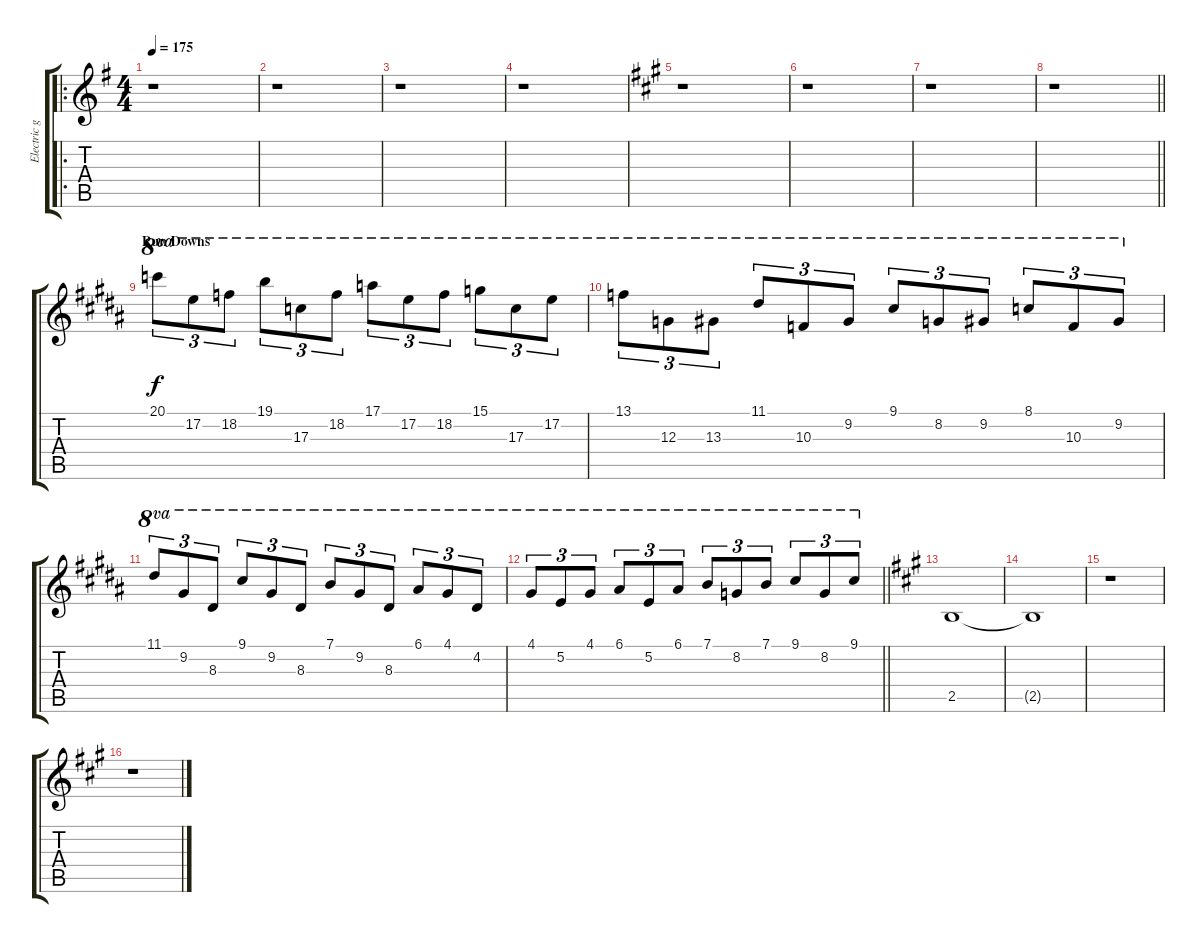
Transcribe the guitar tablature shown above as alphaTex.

\track ("Electric gtr w/ distortion" "Electric g") {instrument distortionguitar}
\staff {score tabs}
\tuning (E4 B3 G3 D3 A2 E2) {hide}
\ro
\ts (4 4)
\tempo 175
\clef g2
\ks g
r.1{dy f} |
r.1 |
r.1 |
r.1 |
\ks a
r.1 |
r.1 |
r.1 |
\barLineRight lightlight
r.1 |
\section ("" "Run Downs")
\ks b
20.1.8{tu (3 2) ot 8va} 17.2.8{tu (3 2) ot 8va} 18.2.8{tu (3 2) ot 8va} 19.1.8{tu (3 2) ot 8va} 17.3.8{tu (3 2) ot 8va} 18.2.8{tu (3 2) ot 8va} 17.1.8{tu (3 2) ot 8va} 17.2.8{tu (3 2) ot 8va} 18.2.8{tu (3 2) ot 8va} 15.1.8{tu (3 2) ot 8va} 17.3.8{tu (3 2) ot 8va} 17.2.8{tu (3 2) ot 8va} |
13.1.8{tu (3 2) ot 8va} 12.3.8{tu (3 2) ot 8va} 13.3.8{tu (3 2) ot 8va} 11.1.8{tu (3 2) ot 8va} 10.3.8{tu (3 2) ot 8va} 9.2.8{tu (3 2) ot 8va} 9.1.8{tu (3 2) ot 8va} 8.2.8{tu (3 2) ot 8va} 9.2.8{tu (3 2) ot 8va} 8.1.8{tu (3 2) ot 8va} 10.3.8{tu (3 2) ot 8va} 9.2.8{tu (3 2) ot 8va} |
\ks g#minor
11.1.8{tu (3 2) ot 8va} 9.2.8{tu (3 2) ot 8va} 8.3.8{tu (3 2) ot 8va} 9.1.8{tu (3 2) ot 8va} 9.2.8{tu (3 2) ot 8va} 8.3.8{tu (3 2) ot 8va} 7.1.8{tu (3 2) ot 8va} 9.2.8{tu (3 2) ot 8va} 8.3.8{tu (3 2) ot 8va} 6.1.8{tu (3 2) ot 8va} 4.1.8{tu (3 2) ot 8va} 4.2.8{tu (3 2) ot 8va} |
\barLineRight lightlight
4.1.8{tu (3 2) ot 8va} 5.2.8{tu (3 2) ot 8va} 4.1.8{tu (3 2) ot 8va} 6.1.8{tu (3 2) ot 8va} 5.2.8{tu (3 2) ot 8va} 6.1.8{tu (3 2) ot 8va} 7.1.8{tu (3 2) ot 8va} 8.2.8{tu (3 2) ot 8va} 7.1.8{tu (3 2) ot 8va} 9.1.8{tu (3 2) ot 8va} 8.2.8{tu (3 2) ot 8va} 9.1.8{tu (3 2) ot 8va} |
\ks a
2.5.1 |
2.5{t}.1 |
r.1 |
r.1
